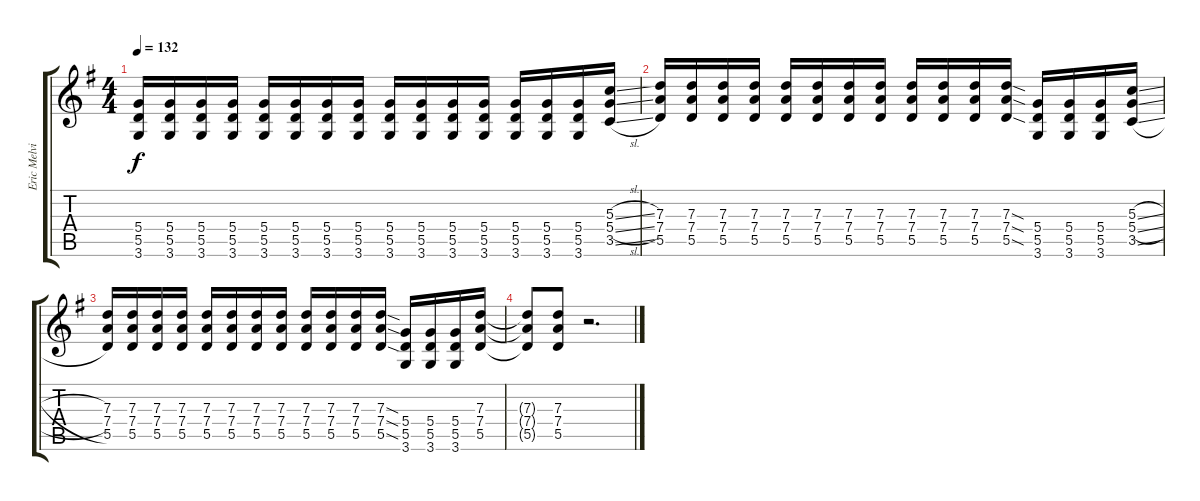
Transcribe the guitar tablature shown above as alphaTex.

\track ("Eric Melvin" "Eric Melvi") {instrument distortionguitar}
\staff {score tabs}
\tuning (E4 B3 G3 D3 A2 E2) {hide}
\ts (4 4)
\tempo 132
\clef g2
\ks g
(5.4 5.5 3.6).16{dy f} (5.4 5.5 3.6).16 (5.4 5.5 3.6).16 (5.4 5.5 3.6).16 (5.4 5.5 3.6).16 (5.4 5.5 3.6).16 (5.4 5.5 3.6).16 (5.4 5.5 3.6).16 (5.4 5.5 3.6).16 (5.4 5.5 3.6).16 (5.4 5.5 3.6).16 (5.4 5.5 3.6).16 (5.4 5.5 3.6).16 (5.4 5.5 3.6).16 (5.4 5.5 3.6).16 (5.3{sl} 5.4{sl} 3.5{sl}).16 |
(7.3 7.4 5.5).16 (7.3 7.4 5.5).16 (7.3 7.4 5.5).16 (7.3 7.4 5.5).16 (7.3 7.4 5.5).16 (7.3 7.4 5.5).16 (7.3 7.4 5.5).16 (7.3 7.4 5.5).16 (7.3 7.4 5.5).16 (7.3 7.4 5.5).16 (7.3 7.4 5.5).16 (7.3{sod} 7.4{sod} 5.5{sod}).16 (5.4 5.5 3.6).16 (5.4 5.5 3.6).16 (5.4 5.5 3.6).16 (5.3{sl} 5.4{sl} 3.5{sl}).16 |
(7.3 7.4 5.5).16 (7.3 7.4 5.5).16 (7.3 7.4 5.5).16 (7.3 7.4 5.5).16 (7.3 7.4 5.5).16 (7.3 7.4 5.5).16 (7.3 7.4 5.5).16 (7.3 7.4 5.5).16 (7.3 7.4 5.5).16 (7.3 7.4 5.5).16 (7.3 7.4 5.5).16 (7.3{sod} 7.4{sod} 5.5{sod}).16 (5.4 5.5 3.6).16 (5.4 5.5 3.6).16 (5.4 5.5 3.6).16 (7.3 7.4 5.5).16 |
(7.3{t} 7.4{t} 5.5{t}).8 (7.3 7.4 5.5).8 r.2{d}
